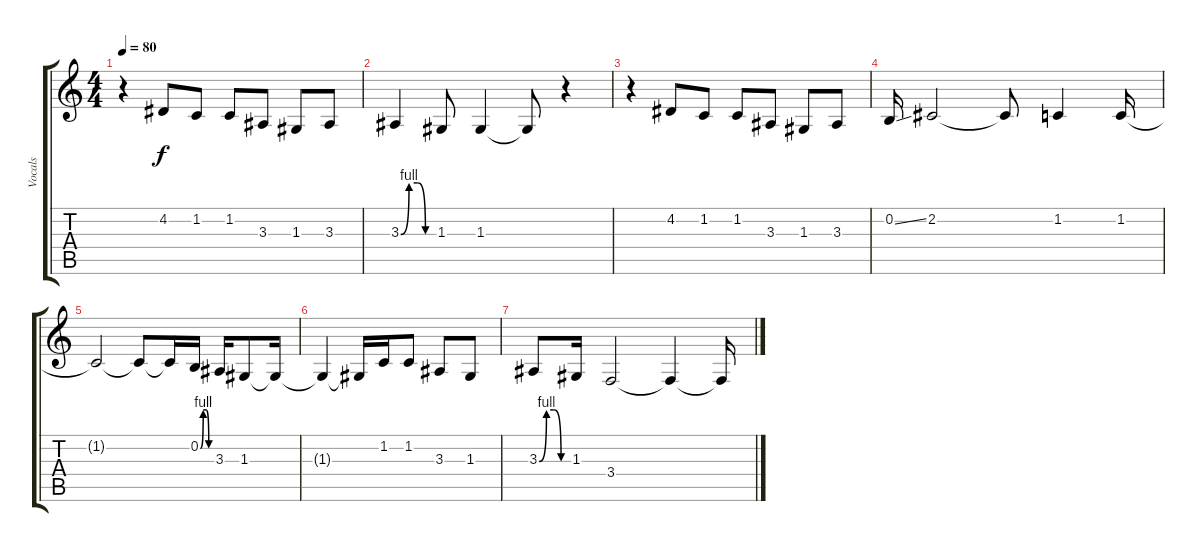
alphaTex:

\track ("Vocals" "Vocals") {instrument lead8bassandlead}
\staff {score tabs}
\tuning (E4 B3 G3 D3 A2 E2) {hide}
\ts (4 4)
\tempo 80
\clef g2
\ks c
r.4{dy f} 4.2.8 1.2.8 1.2.8 3.3.8 1.3.8 3.3.8 |
3.3{be (custom 0 0 15 4 30 4 45 0 60 0)}.4 1.3.8 1.3.4 1.3{t}.8 r.4 |
r.4 4.2.8 1.2.8 1.2.8 3.3.8 1.3.8 3.3.8 |
0.2{ss}.16 2.2.2 2.2{t}.8 1.2.4 1.2.16 |
1.2{t}.2 1.2{t}.8 1.2{t}.16 0.2{be (custom 0 0 15 4 30 4 45 0 60 0)}.16 3.3.16 1.3.8 1.3{t}.16 |
1.3{t}.4 1.3{t}.16 1.2.16 1.2.8 3.3.8 1.3.8 |
3.3{be (custom 0 0 15 4 30 4 45 0 60 0)}.8 1.3.16 3.4.2 3.4{t}.4 3.4{t}.16
